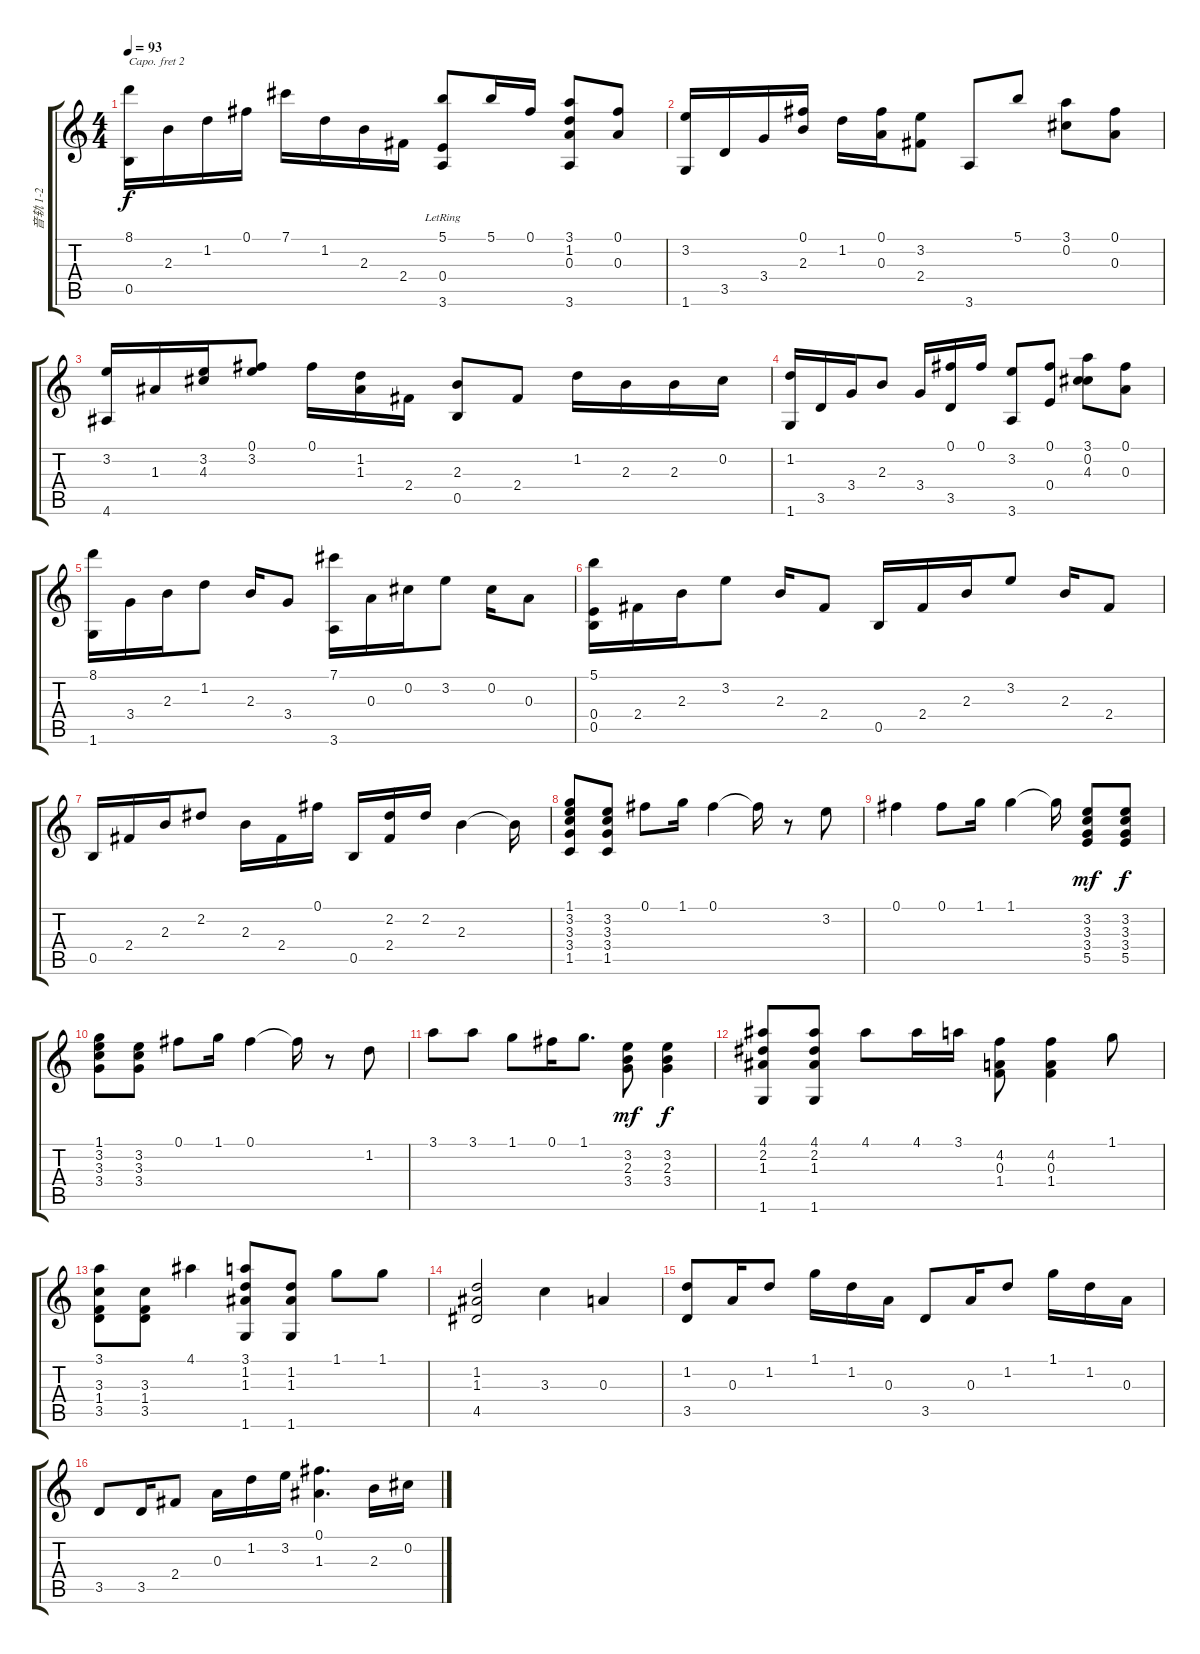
\track ("音轨 1-2" "音轨 1-2") {instrument acousticguitarsteel}
\staff {score tabs}
\capo 2
\tuning (E4 B3 G3 D3 A2 E2) {hide}
\ts (4 4)
\tempo 93
\clef g2
\ks c
(8.1 0.5).16{dy f} 2.3.16 1.2.16 0.1.16 7.1.16 1.2.16 2.3.16 2.4.16 (5.1 0.4 3.6{lr}).8 5.1.16 0.1.16 (3.1 1.2 0.3 3.6).8 (0.1 0.3).8 |
(3.2 1.6).16 3.5.16 3.4.16 (0.1 2.3).16 1.2.16 (0.1 0.3).16 (3.2 2.4).8 3.6.8 5.1.8 (3.1 0.2).8 (0.1 0.3).8 |
(3.2 4.6).16 1.3.16 (3.2 4.3).16 (0.1 3.2).8 0.1.16 (1.2 1.3).16 2.4.16 (2.3 0.5).8 2.4.8 1.2.16 2.3.16 2.3.16 0.2.16 |
(1.2 1.6).16 3.5.16 3.4.16 2.3.8 3.4.16 (0.1 3.5).16 0.1.16 (3.2 3.6).8 (0.1 0.4).8 (3.1 0.2 4.3).8 (0.1 0.3).8 |
(8.1 1.6).16 3.4.16 2.3.16 1.2.8 2.3.16 3.4.8 (7.1 3.6).16 0.3.16 0.2.16 3.2.8 0.2.16 0.3.8 |
(5.1 0.4 0.5).16 2.4.16 2.3.16 3.2.8 2.3.16 2.4.8 0.5.16 2.4.16 2.3.16 3.2.8 2.3.16 2.4.8 |
0.5.16 2.4.16 2.3.16 2.2.8 2.3.16 2.4.16 0.1.16 0.5.16 (2.2 2.4).16 2.2.16 2.3.4 2.3{t}.16 |
(1.1 3.2 3.3 3.4 1.5).8 (3.2 3.3 3.4 1.5).8 0.1.8 1.1.16 0.1.4 0.1{t}.16 r.8 3.2.8 |
0.1.4 0.1.8 1.1.16 1.1.4 1.1{t}.16 (3.2 3.3 3.4 5.5).8{dy mf} (3.2 3.3 3.4 5.5).8{dy f} |
(1.1 3.2 3.3 3.4).8 (3.2 3.3 3.4).8 0.1.8 1.1.16 0.1.4 0.1{t}.16 r.8 1.2.8 |
3.1.8 3.1.8 1.1.8 0.1.16 1.1.8{d} (3.2 2.3 3.4).8{dy mf} (3.2 2.3 3.4).4{dy f} |
(4.1 2.2 1.3 1.6).8 (4.1 2.2 1.3 1.6).8 4.1.8 4.1.16 3.1.16 (4.2 0.3 1.4).8 (4.2 0.3 1.4).4 1.1.8 |
(3.1 3.3 1.4 3.5).8 (3.3 1.4 3.5).8 4.1.4 (3.1 1.2 1.3 1.6).8 (1.2 1.3 1.6).8 1.1.8 1.1.8 |
(1.2 1.3 4.5).2 3.3.4 0.3.4 |
(1.2 3.5).8 0.3.16 1.2.8 1.1.16 1.2.16 0.3.16 3.5.8 0.3.16 1.2.8 1.1.16 1.2.16 0.3.16 |
3.5.8 3.5.16 2.4.8 0.3.16 1.2.16 3.2.16 (0.1 1.3).4{d} 2.3.16 0.2.16
